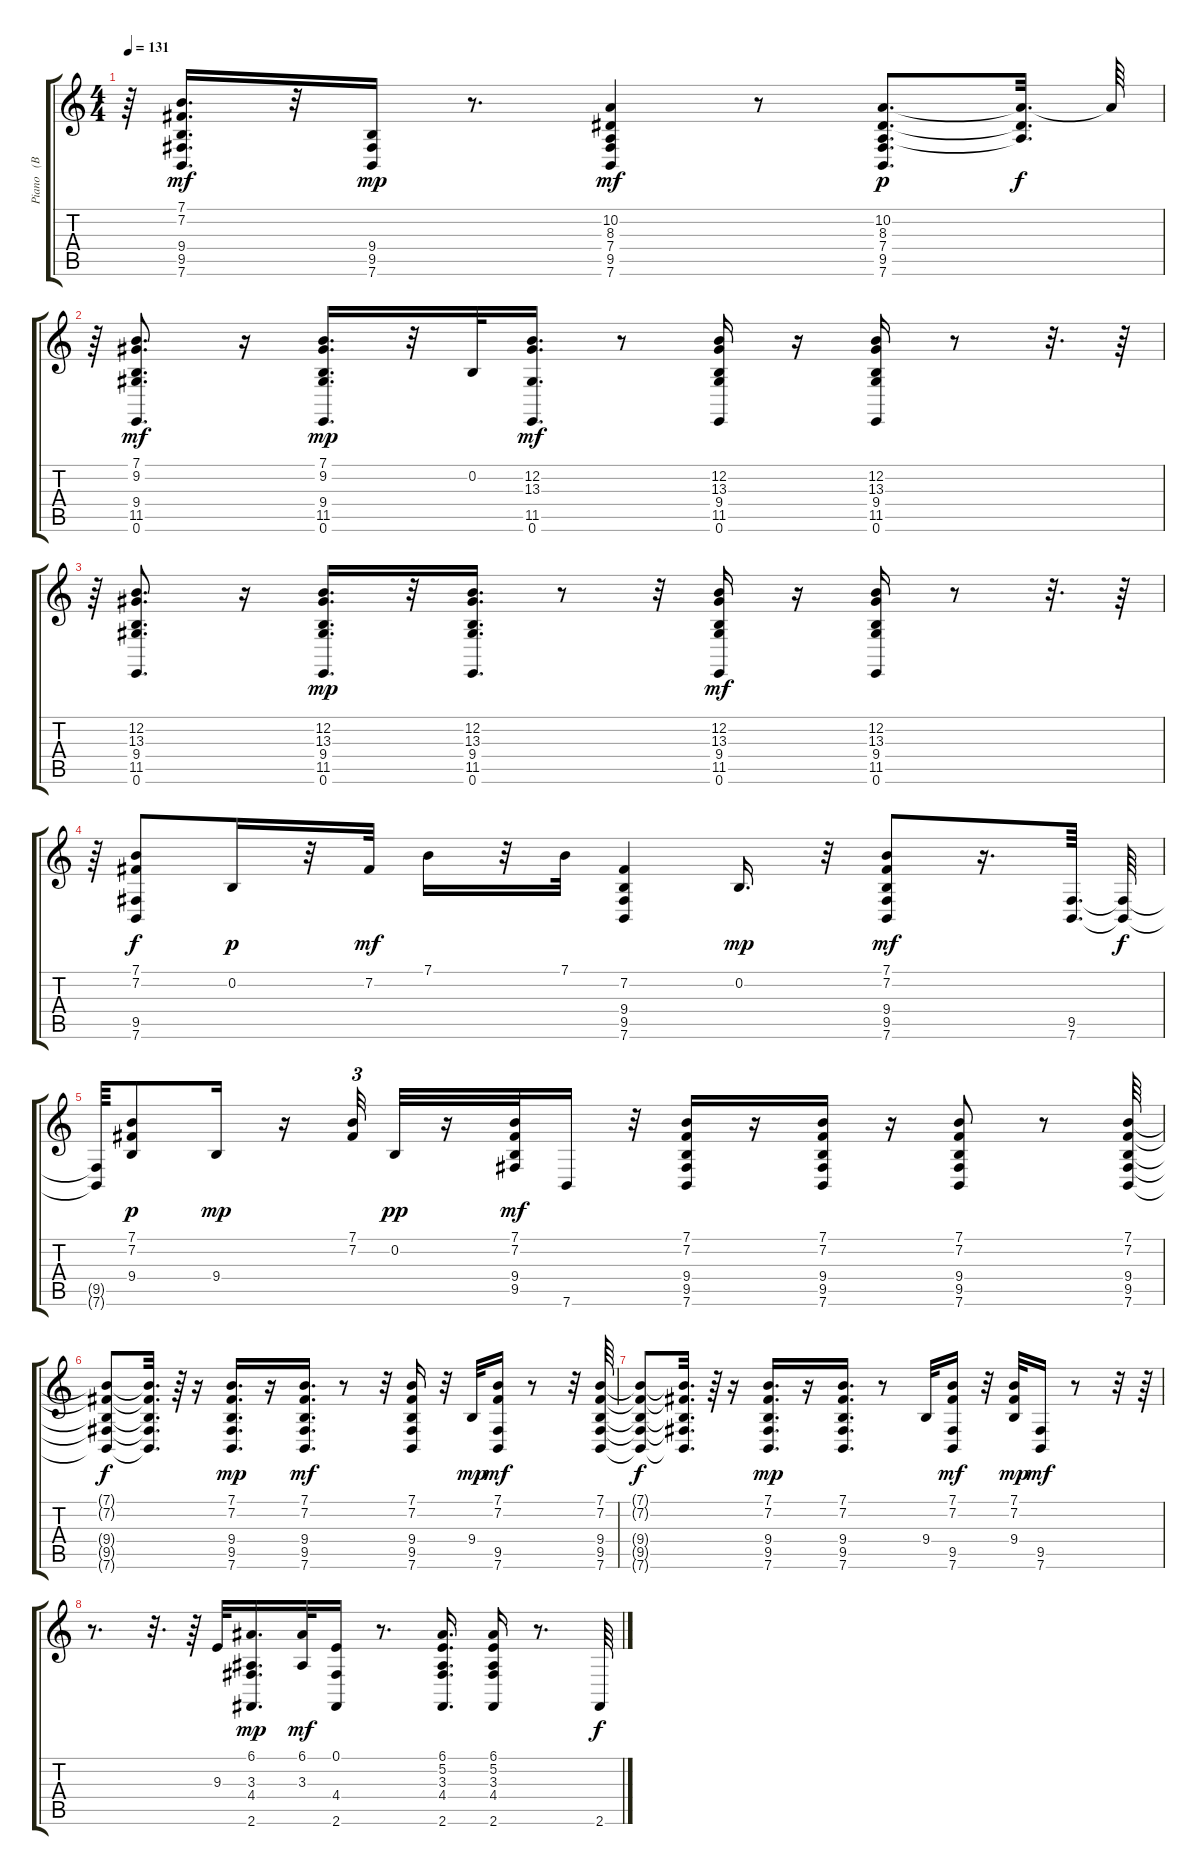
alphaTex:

\track ("Piano   (BB)" "Piano   (B") {instrument acousticgrandpiano}
\staff {score tabs}
\tuning (E4 B3 G3 D3 A2 E2) {hide}
\ts (4 4)
\tempo 131
\clef g2
\ks c
r.64{dy mf} (7.1 7.2 9.4 9.5 7.6).16{d} r.32 (9.4 9.5 7.6).16{dy mp} r.8{d} (10.2 8.3 7.4 9.5 7.6).4{dy mf} r.8 (10.2 8.3 7.4 9.5 7.6).8{d dy p} (10.2{t} 8.3{t} 7.4{t}).32{d dy f} 10.2{t}.64 |
r.64 (7.1 9.2 9.4 11.5 0.6).8{d dy mf} r.16 (7.1 9.2 9.4 11.5 0.6).16{d dy mp} r.32 0.2.32 (12.2 13.3 11.5 0.6).16{d dy mf} r.8 (12.2 13.3 9.4 11.5 0.6).16 r.16 (12.2 13.3 9.4 11.5 0.6).16 r.8 r.32{d} r.64 |
r.64 (12.2 13.3 9.4 11.5 0.6).8{d} r.16 (12.2 13.3 9.4 11.5 0.6).16{d dy mp} r.32 (12.2 13.3 9.4 11.5 0.6).16{d} r.8 r.32 (12.2 13.3 9.4 11.5 0.6).16{dy mf} r.16 (12.2 13.3 9.4 11.5 0.6).16 r.8 r.32{d} r.64 |
r.64 (7.1 7.2 9.5 7.6).8{dy f} 0.2.16{dy p} r.32 7.2.32{dy mf} 7.1.16 r.32 7.1.32 (7.2 9.4 9.5 7.6).4 0.2.16{d dy mp} r.32 (7.1 7.2 9.4 9.5 7.6).8{dy mf} r.16{d} (9.5 7.6).64{d} (9.5{t} 7.6{t}).64{dy f} |
(9.5{t} 7.6{t}).64 (7.1 7.2 9.4).8{dy p} 9.4.16{dy mp} r.16 (7.1 7.2).32{tu (3 2)} 0.2.32{dy pp} r.16 (7.1 7.2 9.4 9.5).32{dy mf} 7.6.16 r.32 (7.1 7.2 9.4 9.5 7.6).16 r.16 (7.1 7.2 9.4 9.5 7.6).16 r.16 (7.1 7.2 9.4 9.5 7.6).8 r.8 (7.1 7.2 9.4 9.5 7.6).64 |
(7.1{t} 7.2{t} 9.4{t} 9.5{t} 7.6{t}).8{dy f} (7.1{t} 7.2{t} 9.4{t} 9.5{t} 7.6{t}).32{d} r.64 r.16 (7.1 7.2 9.4 9.5 7.6).16{d dy mp} r.16 (7.1 7.2 9.4 9.5 7.6).16{d dy mf} r.8 r.32 (7.1 7.2 9.4 9.5 7.6).16 r.32 9.4.32{dy mp} (7.1 7.2 9.5 7.6).16{dy mf} r.8 r.32 (7.1 7.2 9.4 9.5 7.6).64 |
(7.1{t} 7.2{t} 9.4{t} 9.5{t} 7.6{t}).8{dy f} (7.1{t} 7.2{t} 9.4{t} 9.5{t} 7.6{t}).32{d} r.64 r.16 (7.1 7.2 9.4 9.5 7.6).16{d dy mp} r.16 (7.1 7.2 9.4 9.5 7.6).16{d} r.8 9.4.32 (7.1 7.2 9.5 7.6).16{dy mf} r.32 (7.1 7.2 9.4).32{dy mp} (9.5 7.6).16{dy mf} r.8 r.32 r.64 |
r.8{d} r.32{d} r.64 9.3.32 (6.1 3.3 4.4 2.6).16{d dy mp} (6.1 3.3).32{dy mf} (0.1 4.4 2.6).16 r.8{d} (6.1 5.2 3.3 4.4 2.6).16{d} (6.1 5.2 3.3 4.4 2.6).16 r.8{d} 2.6.64{dy f}
